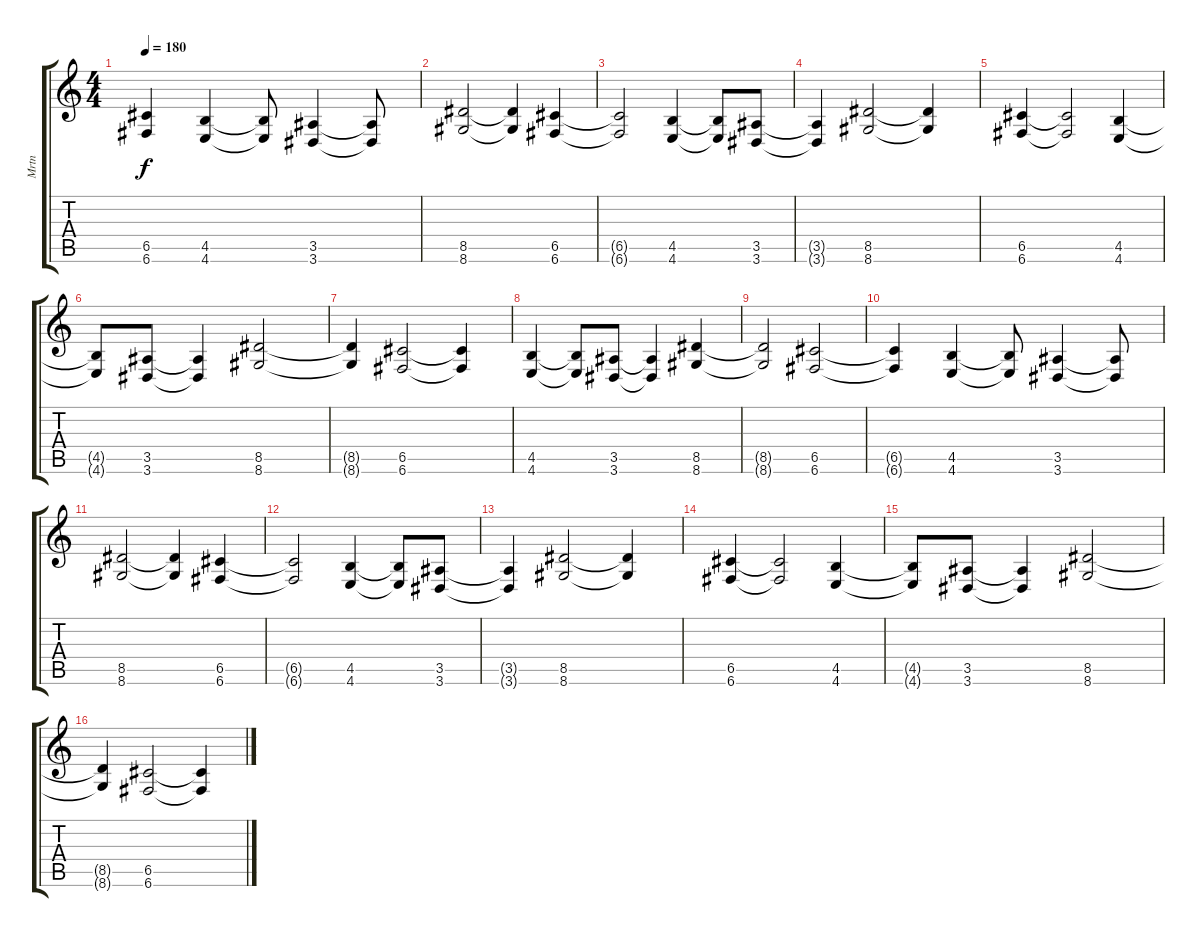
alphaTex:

\track ("Mrtn" "Mrtn") {instrument distortionguitar}
\staff {score tabs}
\tuning (D4 A3 F3 C3 G2 C2) {hide}
\ts (4 4)
\tempo 180
\clef g2
\ks c
(6.5{t} 6.6{t}).4{dy f} (4.5 4.6).4 (4.5{t} 4.6{t}).8 (3.5 3.6).4 (3.5{t} 3.6{t}).8 |
(8.5 8.6).2 (8.5{t} 8.6{t}).4 (6.5 6.6).4 |
(6.5{t} 6.6{t}).2 (4.5 4.6).4 (4.5{t} 4.6{t}).8 (3.5 3.6).8 |
(3.5{t} 3.6{t}).4 (8.5 8.6).2 (8.5{t} 8.6{t}).4 |
(6.5 6.6).4 (6.5{t} 6.6{t}).2 (4.5 4.6).4 |
(4.5{t} 4.6{t}).8 (3.5 3.6).8 (3.5{t} 3.6{t}).4 (8.5 8.6).2 |
(8.5{t} 8.6{t}).4 (6.5 6.6).2 (6.5{t} 6.6{t}).4 |
(4.5 4.6).4 (4.5{t} 4.6{t}).8 (3.5 3.6).8 (3.5{t} 3.6{t}).4 (8.5 8.6).4 |
(8.5{t} 8.6{t}).2 (6.5 6.6).2 |
(6.5{t} 6.6{t}).4 (4.5 4.6).4 (4.5{t} 4.6{t}).8 (3.5 3.6).4 (3.5{t} 3.6{t}).8 |
(8.5 8.6).2 (8.5{t} 8.6{t}).4 (6.5 6.6).4 |
(6.5{t} 6.6{t}).2 (4.5 4.6).4 (4.5{t} 4.6{t}).8 (3.5 3.6).8 |
(3.5{t} 3.6{t}).4 (8.5 8.6).2 (8.5{t} 8.6{t}).4 |
(6.5 6.6).4 (6.5{t} 6.6{t}).2 (4.5 4.6).4 |
(4.5{t} 4.6{t}).8 (3.5 3.6).8 (3.5{t} 3.6{t}).4 (8.5 8.6).2 |
(8.5{t} 8.6{t}).4 (6.5 6.6).2 (6.5{t} 6.6{t}).4
